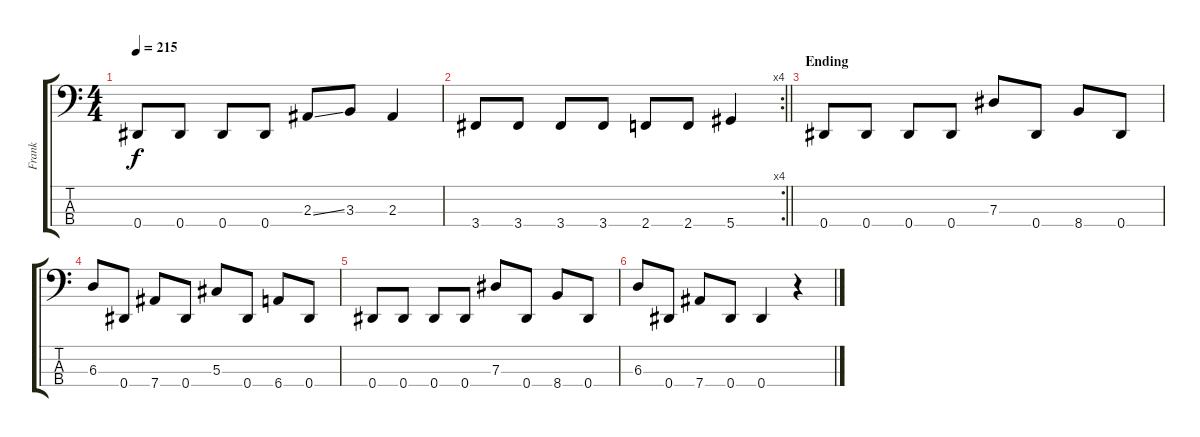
\track ("Frank" "Frank") {instrument electricbasspick}
\staff {score tabs}
\tuning (Gb2 Db2 Ab1 Eb1) {hide}
\ts (4 4)
\tempo 215
\clef f4
\ks c
0.4.8{dy f} 0.4.8 0.4.8 0.4.8 2.3{ss}.8 3.3.8 2.3.4 |
\rc 4
\barLineRight lightlight
3.4.8 3.4.8 3.4.8 3.4.8 2.4.8 2.4.8 5.4.4 |
\section ("" "Ending")
0.4.8 0.4.8 0.4.8 0.4.8 7.3.8 0.4.8 8.4.8 0.4.8 |
6.3.8 0.4.8 7.4.8 0.4.8 5.3.8 0.4.8 6.4.8 0.4.8 |
0.4.8 0.4.8 0.4.8 0.4.8 7.3.8 0.4.8 8.4.8 0.4.8 |
6.3.8 0.4.8 7.4.8 0.4.8 0.4.4 r.4
